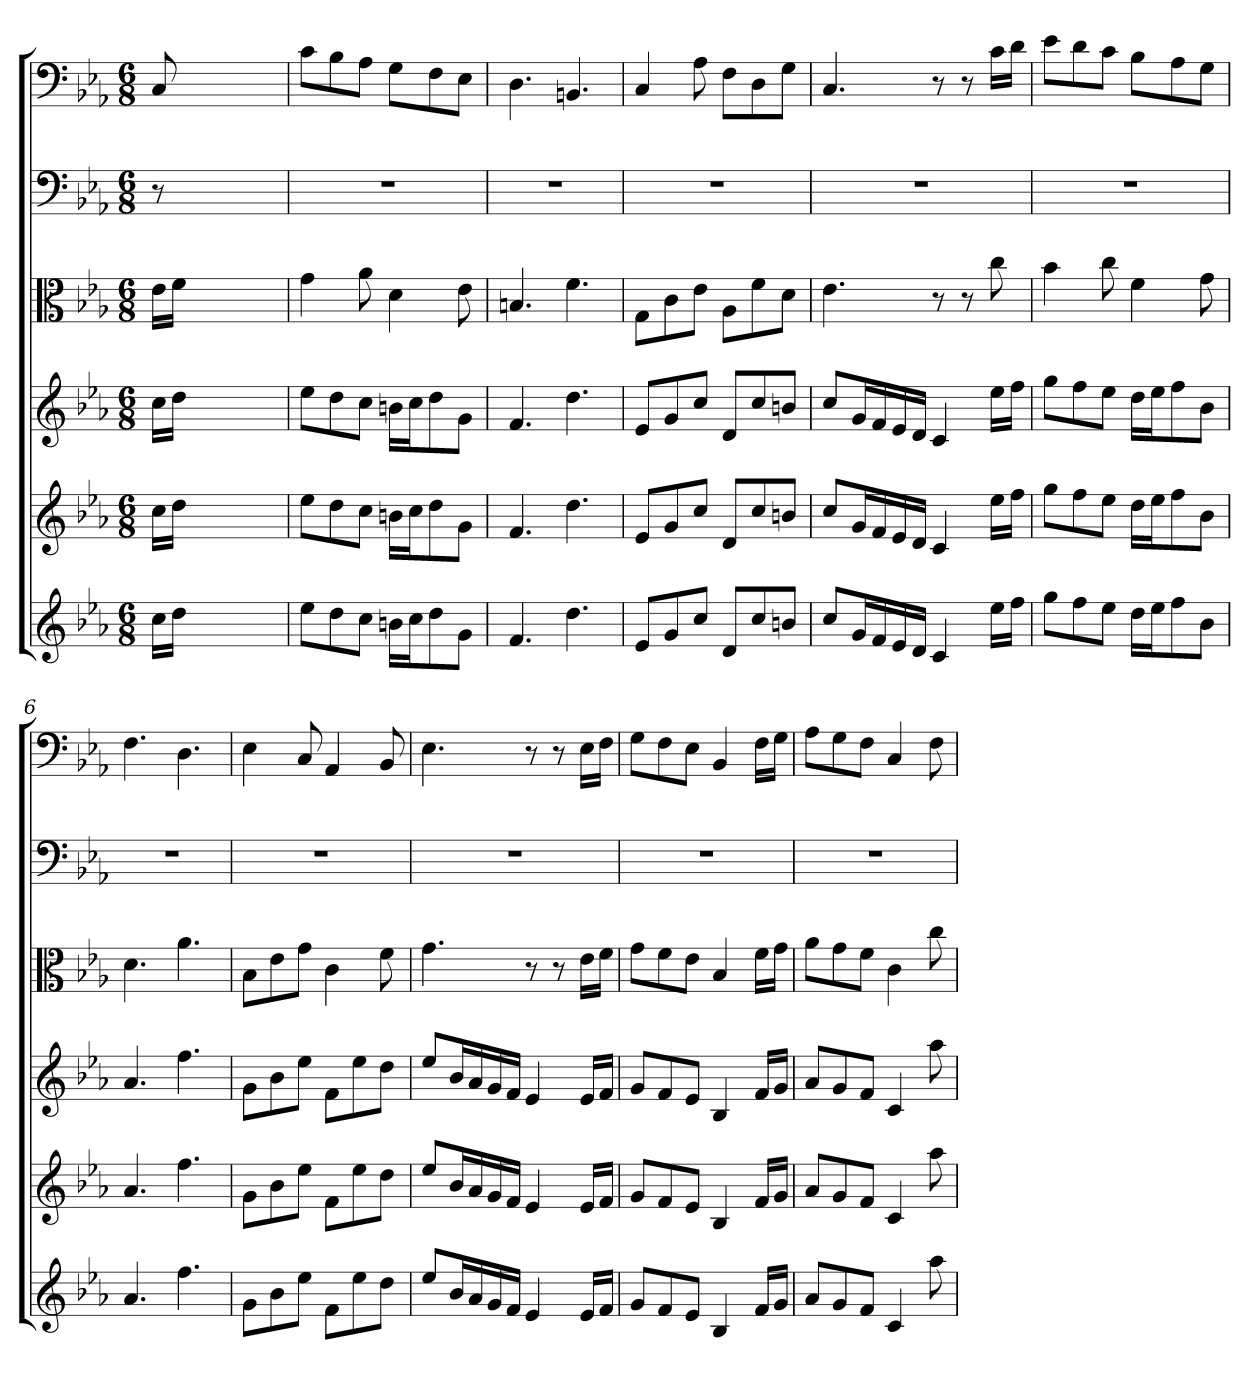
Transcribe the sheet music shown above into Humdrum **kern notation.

**kern	**kern	**kern	**kern	**kern	**kern
*part6	*part5	*part4	*part3	*part2	*part1
*staff6	*staff5	*staff4	*staff3	*staff2	*staff1
*clefG2	*clefG2	*clefG2	*clefC3	*clefF4	*clefF4
*k[b-e-a-]	*k[b-e-a-]	*k[b-e-a-]	*k[b-e-a-]	*k[b-e-a-]	*k[b-e-a-]
*c:	*c:	*c:	*c:	*c:	*c:
*M6/8	*M6/8	*M6/8	*M6/8	*M6/8	*M6/8
=	=	=	=	=	=
16cc\LL	16cc\LL	16cc\LL	16e-\LL	8r	8C/
16dd\JJ	16dd\JJ	16dd\JJ	16f\JJ	.	.
2ryy	2ryy	2ryy	2ryy	2ryy	2ryy
8ryy	8ryy	8ryy	8ryy	8ryy	8ryy
=1	=1	=1	=1	=1	=1
8ee-\L	8ee-\L	8ee-\L	4g\	2.r	8c\L
8dd\	8dd\	8dd\	.	.	8B-\
8cc\J	8cc\J	8cc\J	8a-\	.	8A-\J
16bn\LL	16bn\LL	16bn\LL	4d\	.	8G\L
16cc\J	16cc\J	16cc\J	.	.	.
8dd\	8dd\	8dd\	.	.	8F\
8g\J	8g\J	8g\J	8e-\	.	8E-\J
=2	=2	=2	=2	=2	=2
4.f/	4.f/	4.f/	4.Bn/	2.r	4.D\
4.dd\	4.dd\	4.dd\	4.f\	.	4.BBn/
=3	=3	=3	=3	=3	=3
8e-/L	8e-/L	8e-/L	8G\L	2.r	4C/
8g/	8g/	8g/	8c\	.	.
8cc/J	8cc/J	8cc/J	8e-\J	.	8A-\
8d/L	8d/L	8d/L	8A-\L	.	8F\L
8cc/	8cc/	8cc/	8f\	.	8D\
8bn/J	8bn/J	8bn/J	8d\J	.	8G\J
=4	=4	=4	=4	=4	=4
8cc/L	8cc/L	8cc/L	4.e-\	2.r	4.C/
16g/L	16g/L	16g/L	.	.	.
16f/	16f/	16f/	.	.	.
16e-/	16e-/	16e-/	.	.	.
16d/JJ	16d/JJ	16d/JJ	.	.	.
4c/	4c/	4c/	8r	.	8r
.	.	.	8r	.	8r
16ee-\LL	16ee-\LL	16ee-\LL	8cc\	.	16c\LL
16ff\JJ	16ff\JJ	16ff\JJ	.	.	16d\JJ
=5	=5	=5	=5	=5	=5
8gg\L	8gg\L	8gg\L	4b-\	2.r	8e-\L
8ff\	8ff\	8ff\	.	.	8d\
8ee-\J	8ee-\J	8ee-\J	8cc\	.	8c\J
16dd\LL	16dd\LL	16dd\LL	4f\	.	8B-\L
16ee-\J	16ee-\J	16ee-\J	.	.	.
8ff\	8ff\	8ff\	.	.	8A-\
8b-\J	8b-\J	8b-\J	8g\	.	8G\J
=6	=6	=6	=6	=6	=6
4.a-/	4.a-/	4.a-/	4.d\	2.r	4.F\
4.ff\	4.ff\	4.ff\	4.a-\	.	4.D\
=7	=7	=7	=7	=7	=7
8g\L	8g\L	8g\L	8B-\L	2.r	4E-\
8b-\	8b-\	8b-\	8e-\	.	.
8ee-\J	8ee-\J	8ee-\J	8g\J	.	8C/
8f\L	8f\L	8f\L	4c\	.	4AA-/
8ee-\	8ee-\	8ee-\	.	.	.
8dd\J	8dd\J	8dd\J	8f\	.	8BB-/
=8	=8	=8	=8	=8	=8
8ee-/L	8ee-/L	8ee-/L	4.g\	2.r	4.E-\
16b-/L	16b-/L	16b-/L	.	.	.
16a-/	16a-/	16a-/	.	.	.
16g/	16g/	16g/	.	.	.
16f/JJ	16f/JJ	16f/JJ	.	.	.
4e-/	4e-/	4e-/	8r	.	8r
.	.	.	8r	.	8r
16e-/LL	16e-/LL	16e-/LL	16e-\LL	.	16E-\LL
16f/JJ	16f/JJ	16f/JJ	16f\JJ	.	16F\JJ
=9	=9	=9	=9	=9	=9
8g/L	8g/L	8g/L	8g\L	2.r	8G\L
8f/	8f/	8f/	8f\	.	8F\
8e-/J	8e-/J	8e-/J	8e-\J	.	8E-\J
4B-/	4B-/	4B-/	4B-/	.	4BB-/
16f/LL	16f/LL	16f/LL	16f\LL	.	16F\LL
16g/JJ	16g/JJ	16g/JJ	16g\JJ	.	16G\JJ
=10	=10	=10	=10	=10	=10
8a-/L	8a-/L	8a-/L	8a-\L	2.r	8A-\L
8g/	8g/	8g/	8g\	.	8G\
8f/J	8f/J	8f/J	8f\J	.	8F\J
4c/	4c/	4c/	4c\	.	4C/
8aa-\	8aa-\	8aa-\	8cc\	.	8F\
=	=	=	=	=	=
*-	*-	*-	*-	*-	*-
